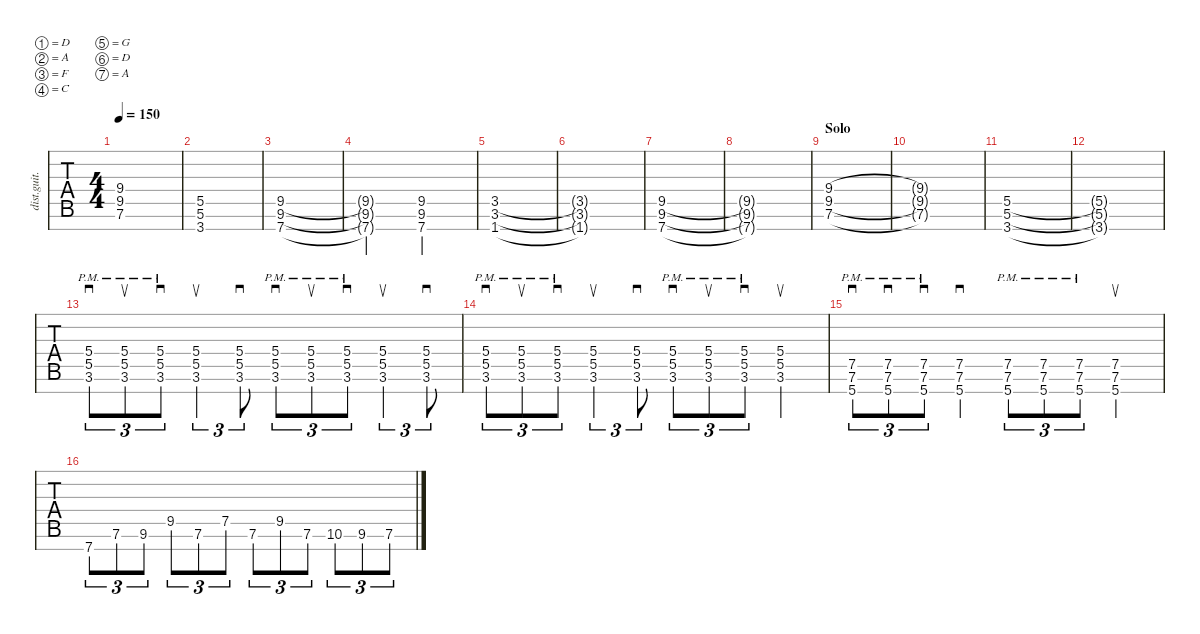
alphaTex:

\defaultSystemsLayout 4
\hideDynamics
\bracketExtendMode nobrackets
\otherSystemsTrackNameOrientation horizontal
\track ("Distortion Guitar" "dist.guit.") {solo instrument distortionguitar}
\staff {tabs}
\tuning (D4 A3 F3 C3 G2 D2 A1)
\ts (4 4)
\scale
1.15113
\tempo 150
\accidentals auto
\clef g2
\ottava regular
\simile none
\ks aminor
(7.6 9.5 9.4).1{dy mf} |
\scale
0.973358 (3.7 5.6 5.5).1 |
\scale
0.973358 (7.7 9.6 9.5).1 |
\scale
0.973358 (7.7{t} 9.6{t} 9.5{t}).2 (9.6 9.5 7.7).2 |
\scale
0.973358 (3.5{acc #} 3.6 1.7{acc #}).1 |
\scale
0.973358 (3.5{t acc #} 3.6{t} 1.7{t acc #}).1 |
\scale
0.973358 (7.7 9.6 9.5).1 |
\scale
1.00873 (7.7{t} 9.6{t} 9.5{t}).1 |
\section ("" "Solo")
\scale
1.06666 (7.6 9.5 9.4).1 |
\scale
0.977779 (7.6{t} 9.5{t} 9.4{t}).1 |
\scale
0.977779 (3.7 5.6 5.5).1 |
\scale
0.977779 (3.7{t} 5.6{t} 5.5{t}).1 |
\scale
1.06224 (3.6{pm} 5.5{pm} 5.4{pm}).8{sd tu (3 2)} (3.6{pm} 5.5{pm} 5.4{pm}).8{su tu (3 2)} (3.6{pm} 5.5{pm} 5.4{pm}).8{sd tu (3 2)} (3.6 5.5 5.4).4{su tu (3 2)} (3.6 5.5 5.4).8{sd tu (3 2)} (3.6{pm} 5.5{pm} 5.4{pm}).8{sd tu (3 2)} (3.6{pm} 5.5{pm} 5.4{pm}).8{su tu (3 2)} (3.6{pm} 5.5{pm} 5.4{pm}).8{sd tu (3 2)} (3.6{ac} 5.5 5.4).4{su tu (3 2)} (3.6 5.5 5.4).8{sd tu (3 2)} |
\scale
0.973358 (3.6{pm} 5.5{pm} 5.4{pm}).8{sd tu (3 2)} (3.6{pm} 5.5{pm} 5.4{pm}).8{su tu (3 2)} (3.6{pm} 5.5{pm} 5.4{pm}).8{sd tu (3 2)} (3.6 5.5 5.4).4{su tu (3 2)} (3.6 5.5 5.4).8{sd tu (3 2)} (3.6{pm} 5.5{pm} 5.4{pm}).8{sd tu (3 2)} (3.6{pm} 5.5{pm} 5.4{pm}).8{su tu (3 2)} (3.6{pm} 5.5{pm} 5.4{pm}).8{sd tu (3 2)} (3.6{ac} 5.5 5.4).4{su} |
\scale
0.973358 (7.6{pm} 7.5{pm} 5.7).8{sd tu (3 2)} (7.6{pm} 7.5{pm} 5.7).8{sd tu (3 2)} (7.6{pm} 7.5{pm} 5.7).8{sd tu (3 2)} (7.6{ac} 7.5 5.7).4{sd} (7.6{pm} 7.5{pm} 5.7).8{tu (3 2)} (7.6{pm} 7.5{pm} 5.7).8{tu (3 2)} (7.6{pm} 7.5{pm} 5.7).8{tu (3 2)} (7.6 7.5 5.7).4{su} |
\scale
0.991042 7.7.8{tu (3 2)} 7.6.8{tu (3 2)} 9.6.8{tu (3 2)} 9.5{ac}.8{tu (3 2)} 7.6.8{tu (3 2) dy ppp} 7.5{ac}.8{tu (3 2)} 7.6.8{tu (3 2)} 9.5{ac}.8{tu (3 2)} 7.6.8{tu (3 2)} 10.6.8{tu (3 2)} 9.6.8{tu (3 2)} 7.6.8{tu (3 2)}
